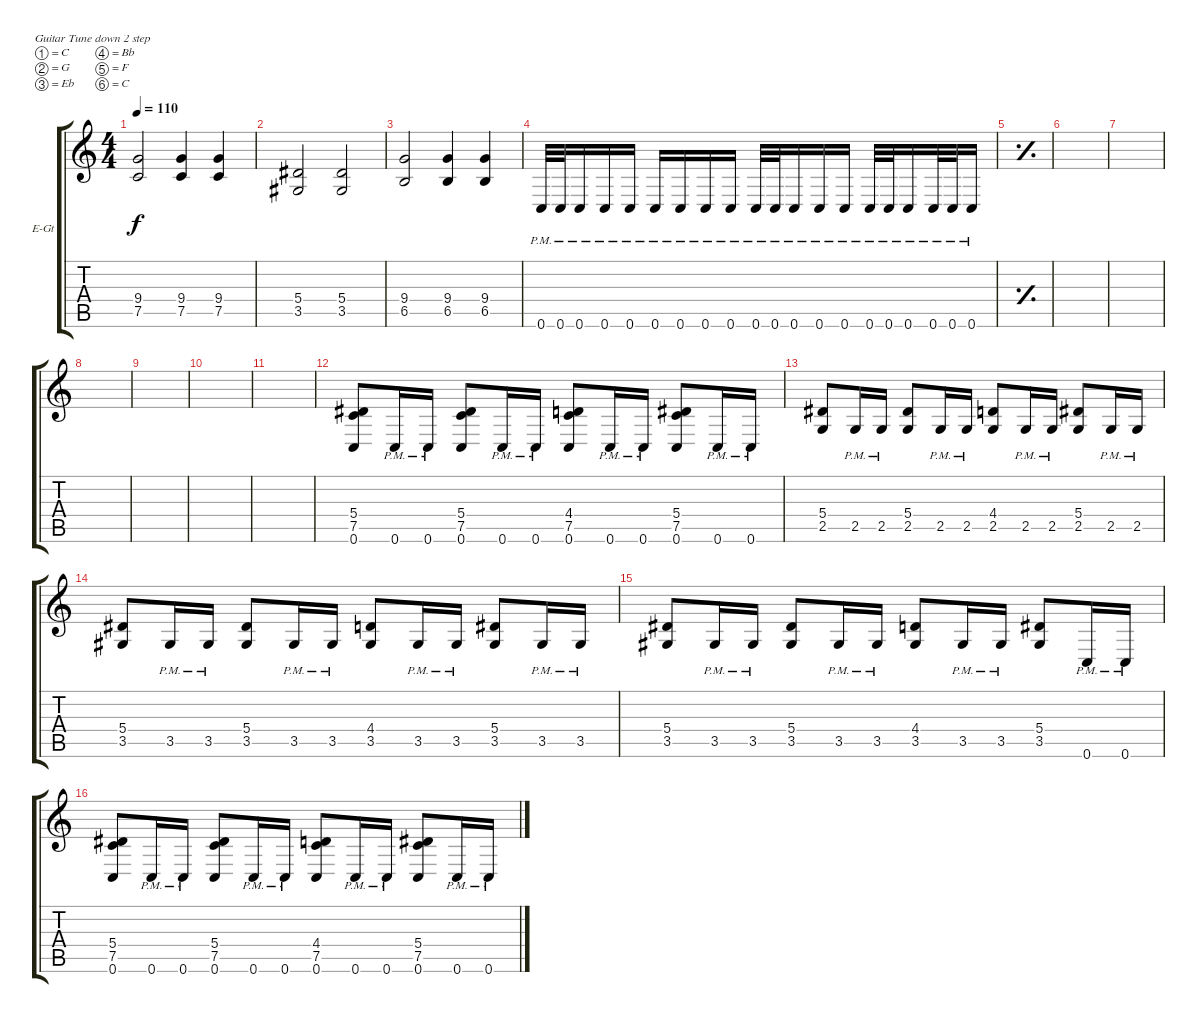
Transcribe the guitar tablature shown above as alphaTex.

\defaultSystemsLayout 4
\bracketExtendMode groupsimilarinstruments
\firstSystemTrackNameOrientation horizontal
\otherSystemsTrackNameOrientation horizontal
\track ("Electric Guitar 1" "E-Gt") {instrument distortionguitar}
\staff {score tabs}
\tuning (C4 G3 Eb3 Bb2 F2 C2)
\ts (4 4)
\tempo 110
\clef g2
\ks c
(7.5 9.4).2{dy f} (7.5 9.4).4 (7.5 9.4).4 |
(3.5 5.4).2 (3.5 5.4).2 |
(6.5 9.4).2 (6.5 9.4).4 (6.5 9.4).4 |
0.6{pm}.32 0.6{pm}.32 0.6{pm}.16 0.6{pm}.16 0.6{pm}.16 0.6{pm}.16 0.6{pm}.16 0.6{pm}.16 0.6{pm}.16 0.6{pm}.32 0.6{pm}.32 0.6{pm}.16 0.6{pm}.16 0.6{pm}.16 0.6{pm}.32 0.6{pm}.32 0.6{pm}.16 0.6{pm}.32 0.6{pm}.32 0.6{pm}.16 |
\simile simple
|
|
|
|
|
|
|
\simile none
(0.6 7.5 5.4).8 0.6{pm}.16 0.6{pm}.16 (0.6 7.5 5.4).8 0.6{pm}.16 0.6{pm}.16 (0.6 7.5 4.4).8 0.6{pm}.16 0.6{pm}.16 (0.6 7.5 5.4).8 0.6{pm}.16 0.6{pm}.16 |
(2.5 5.4).8 2.5{pm}.16 2.5{pm}.16 (2.5 5.4).8 2.5{pm}.16 2.5{pm}.16 (2.5 4.4).8 2.5{pm}.16 2.5{pm}.16 (2.5 5.4).8 2.5{pm}.16 2.5{pm}.16 |
(3.5 5.4).8 3.5{pm}.16 3.5{pm}.16 (3.5 5.4).8 3.5{pm}.16 3.5{pm}.16 (3.5 4.4).8 3.5{pm}.16 3.5{pm}.16 (3.5 5.4).8 3.5{pm}.16 3.5{pm}.16 |
(3.5 5.4).8 3.5{pm}.16 3.5{pm}.16 (3.5 5.4).8 3.5{pm}.16 3.5{pm}.16 (3.5 4.4).8 3.5{pm}.16 3.5{pm}.16 (3.5 5.4).8 0.6{pm}.16 0.6{pm}.16 |
(0.6 7.5 5.4).8 0.6{pm}.16 0.6{pm}.16 (0.6 7.5 5.4).8 0.6{pm}.16 0.6{pm}.16 (0.6 7.5 4.4).8 0.6{pm}.16 0.6{pm}.16 (0.6 7.5 5.4).8 0.6{pm}.16 0.6{pm}.16
